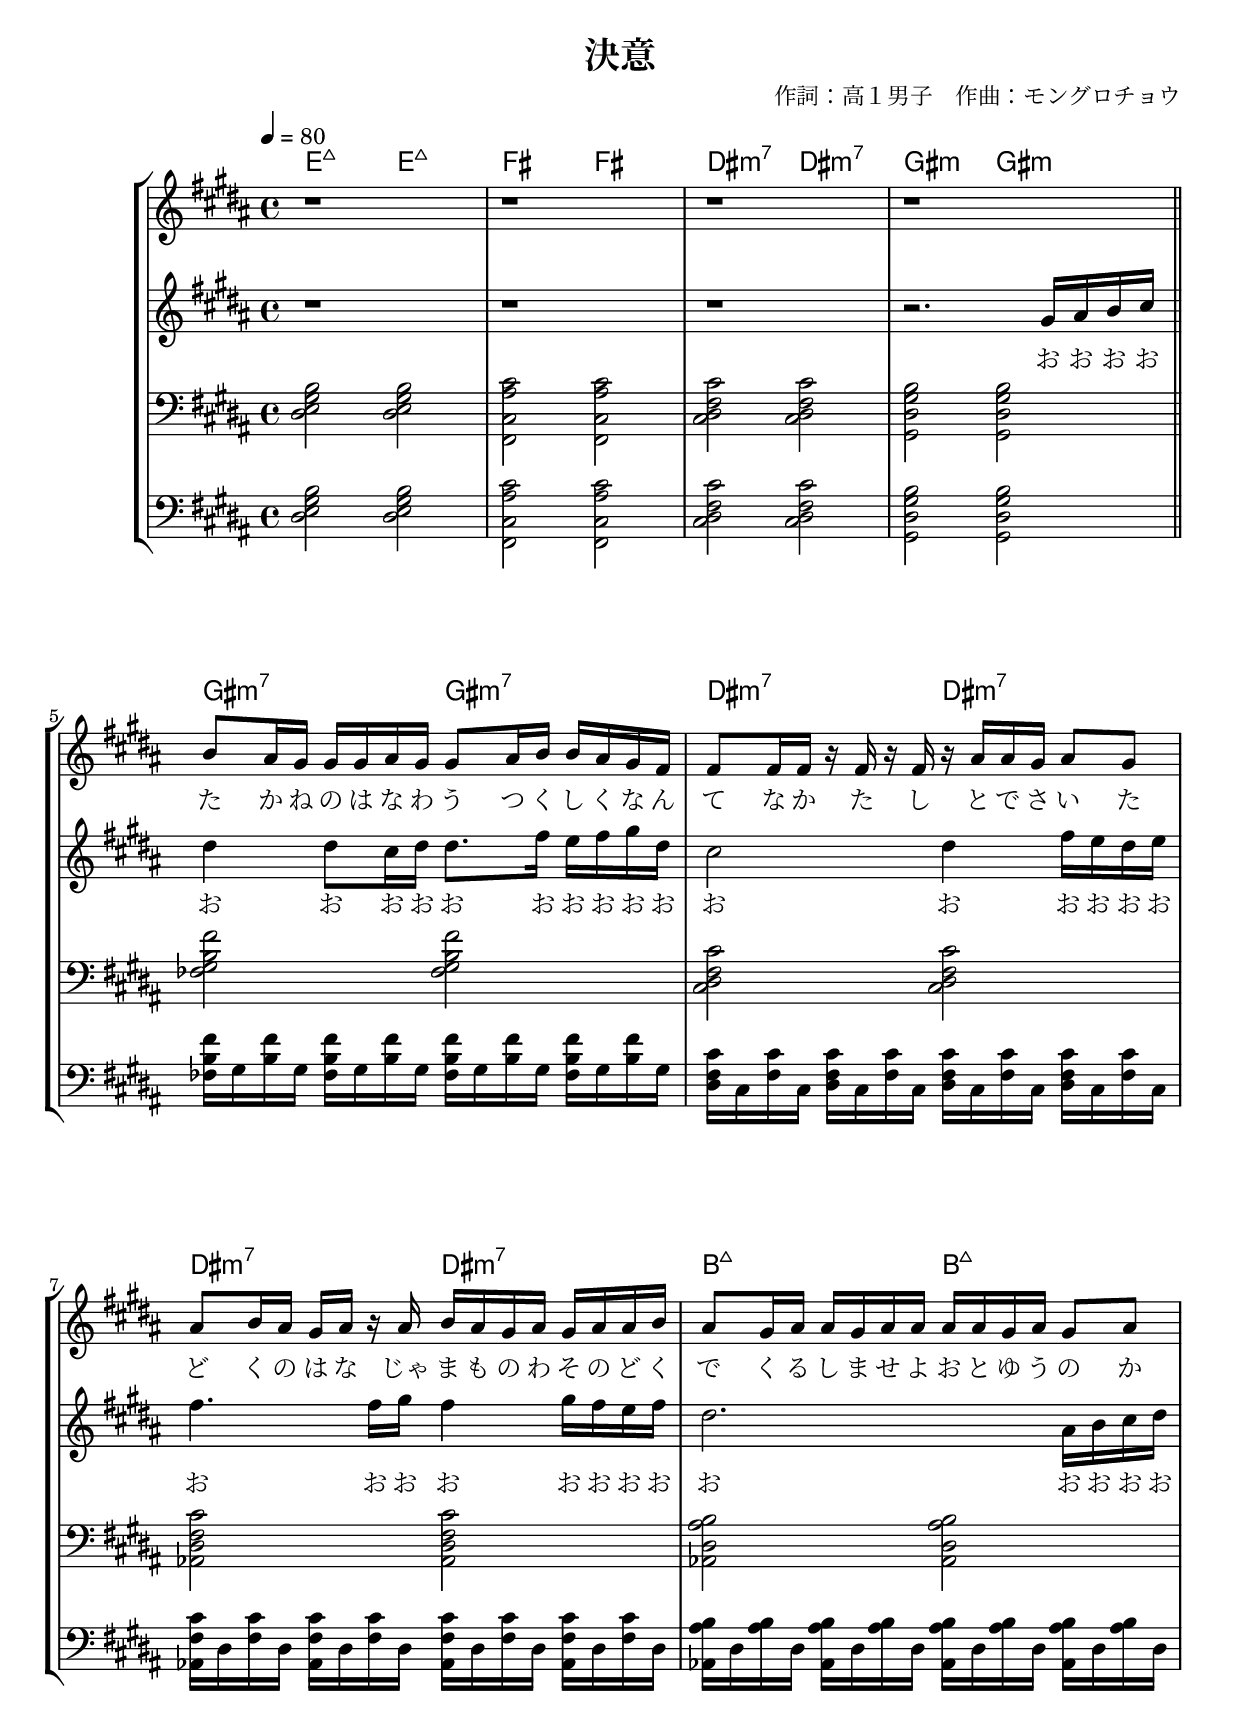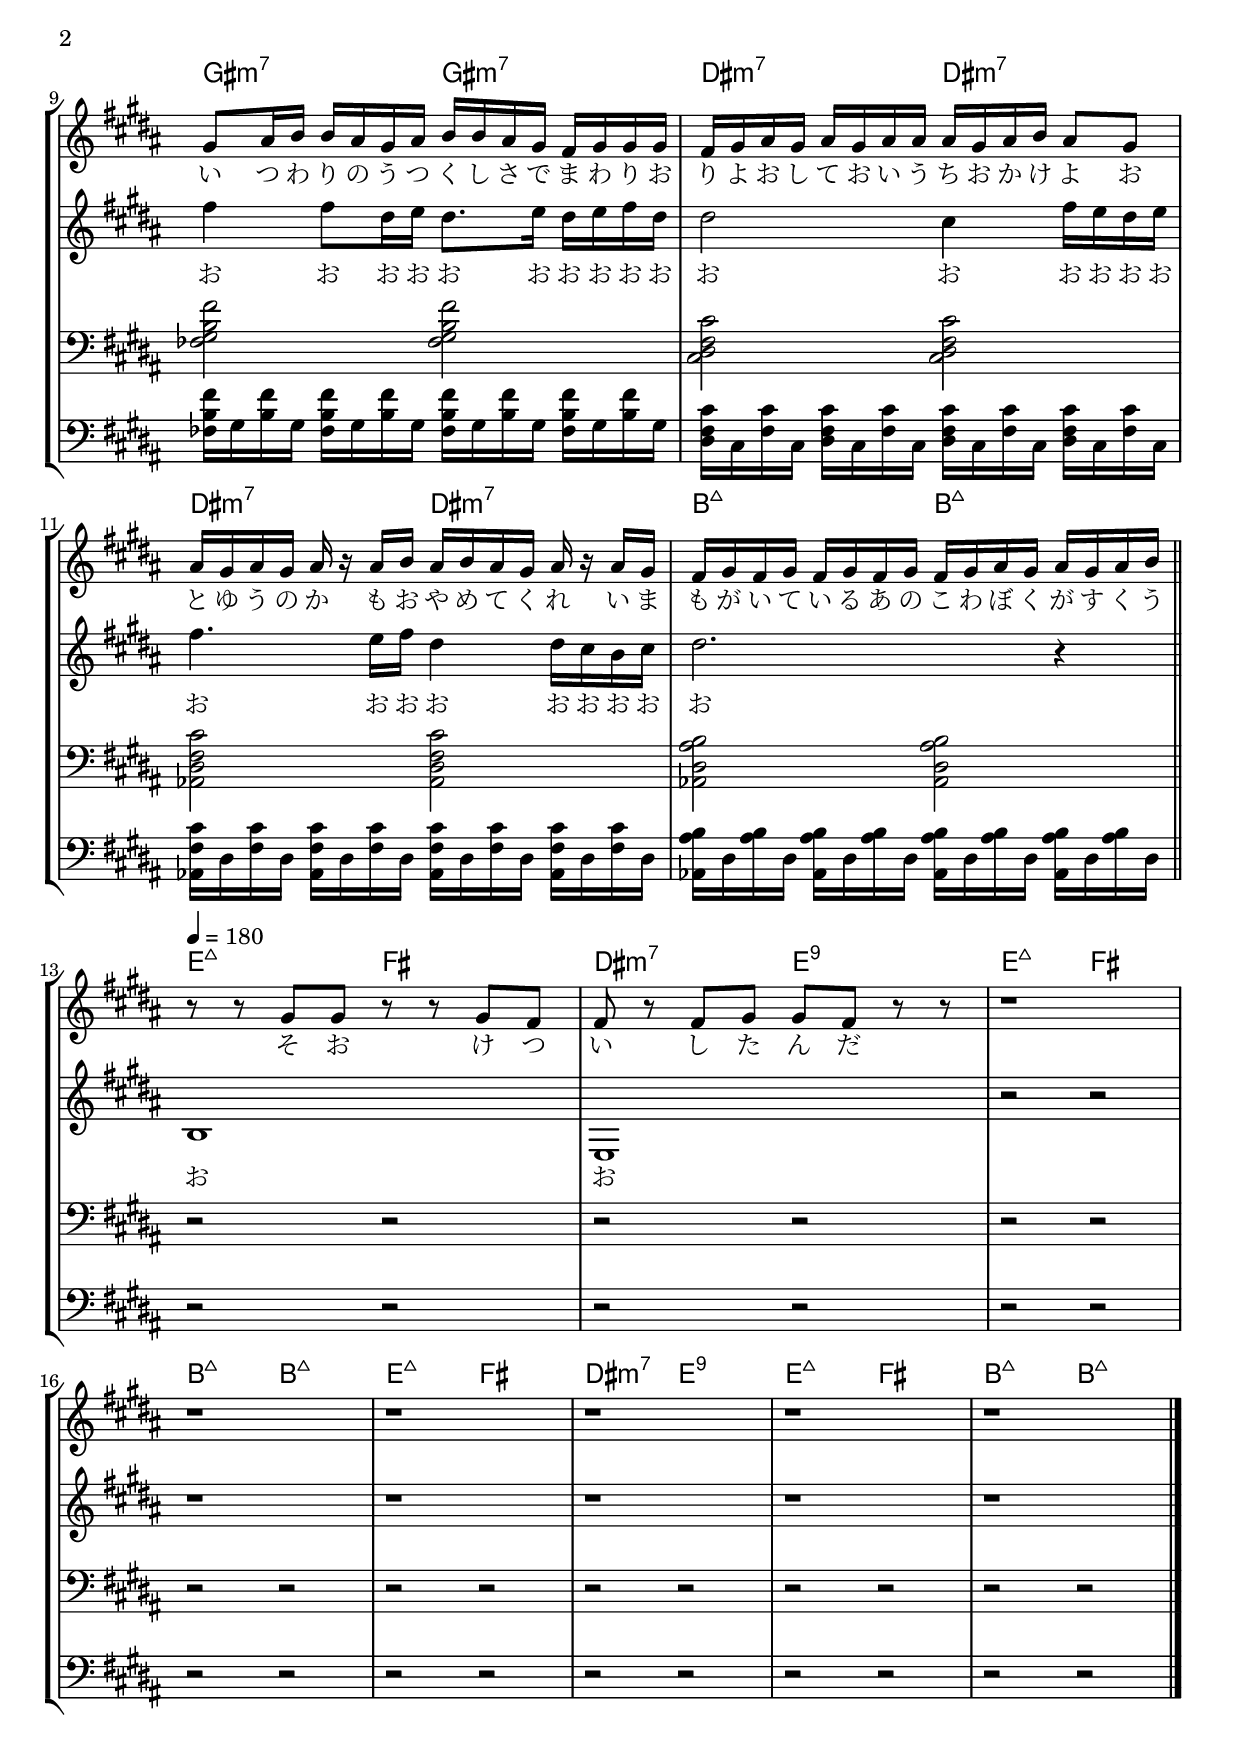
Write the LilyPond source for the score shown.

\version "2.12.1"

\header {
	title = \markup {決意}
	composer = \markup \center-column {作詞：高１男子　作曲：モングロチョウ}
}

harmony = \chordmode {
	e2:maj7 e:maj7 fis fis dis:min7 dis:min7 gis:m gis:m 

	gis:min7 gis:min7 dis:min7 dis:min7 dis:min7 dis:min7 b:maj7 b:maj7 gis:min7 gis:min7 dis:min7 dis:min7 dis:min7 dis:min7 b:maj7 b:maj7 

	e:maj7 fis dis:min7 e:9 e:maj7 fis b:maj7 b:maj7 e:maj7 fis dis:min7 e:9 e:maj7 fis b:maj7 b:maj7 
}

melody = {
	\key b \major
	\tempo 4 = 80
	r1 | r1 | r1 | r1   
	\set Staff.midiInstrument = #"mmi0.34"
	 b'8  ais'16  gis'16  gis'16  gis'16  ais'16  gis'16  gis'8  ais'16  b'16  b'16  ais'16  gis'16  fis'16 
	fis'8  fis'16  fis'16  r16  fis'16  r16  fis'16  r16  ais'16  ais'16  gis'16  ais'8  gis'8 
	ais'8  b'16  ais'16  gis'16  ais'16  r16  ais'16  b'16  ais'16  gis'16  ais'16  gis'16  ais'16  ais'16  b'16 
	ais'8  gis'16  ais'16  ais'16  gis'16  ais'16  ais'16  ais'16  ais'16  gis'16  ais'16  gis'8  ais'8 
	gis'8  ais'16  b'16  b'16  ais'16  gis'16  ais'16  b'16  b'16  ais'16  gis'16  fis'16  gis'16  gis'16  gis'16 
	fis'16  gis'16  ais'16  gis'16  ais'16  gis'16  ais'16  ais'16  ais'16  gis'16  ais'16  b'16  ais'8  gis'8 
	ais'16  gis'16  ais'16  gis'16  ais'16  r16  ais'16  b'16  ais'16  b'16  ais'16  gis'16  ais'16  r16  ais'16  gis'16 
	fis'16  gis'16  fis'16  gis'16  fis'16  gis'16  fis'16  gis'16  fis'16  gis'16  ais'16  gis'16  ais'16  gis'16  ais'16  b'16
	\set Staff.midiInstrument = #"mmi0.34"
		\tempo 4 = 180
r8  r8  gis'8  gis'8  r8  r8  gis'8  fis'8 
	fis'8  r8  fis'8  gis'8  gis'8  fis'8  r8  r8
	r1 r1 r1 r1 r1 r1 	\bar "|."
}

words = \lyricmode {
	
	た  か  ね  の  は  な  わ  う  つ  く  し  く  な  ん  て  な  か  た  し  と  で  さ  い  た  ど  く  の  は  な  じゃ  ま  も  の  わ  そ  の  ど  く  で  く  る  し  ま  せ  よ  お  と  ゆ  う  の  か  い  つ  わ  り  の  う  つ  く  し  さ  で  ま  わ  り  お  り  よ  お  し  て  お  い  う  ち  お  か  け  よ  お  と  ゆ  う  の  か  も  お  や  め  て  く  れ  い  ま  も  が  い  て  い  る  あ  の  こ  わ  ぼ  く  が  す  く  う  
	そ  お  け  つ  い  し  た  ん  だ  
}

secondmelody = {
	\key b \major
	\tempo 4 = 80
	r1 | r1 | r1 | r2. 
	\set Staff.midiInstrument = #"Pad 4 (choir)"
	gis'16  ais'16  b'16  cis''16 
	dis''4  dis''8  cis''16  dis''16  dis''8.  fis''16  e''16  fis''16  gis''16  dis''16 
	cis''2  dis''4  fis''16  e''16  dis''16  e''16 
	fis''4.  fis''16  gis''16  fis''4  gis''16  fis''16  e''16  fis''16 
	dis''2.  ais'16  b'16  cis''16  dis''16 
	fis''4  fis''8  dis''16  e''16  dis''8.  e''16  dis''16  e''16  fis''16  dis''16 
	dis''2  cis''4  fis''16  e''16  dis''16  e''16 
	fis''4.  e''16  fis''16  dis''4  dis''16  cis''16  b'16  cis''16 
	dis''2.  	r4 	\set Staff.midiInstrument = #"FX 2 (soundtrack)"
		\tempo 4 = 180
b1 
	e1 
	r2  r2~ 
	r1
 	r1 r1 r1 r1 	\bar "|."
}

secondwords = \lyricmode {
	
	お  お  お  お  お  お  お  お  お  お  お  お  お  お  お  お  お  お  お  お  お  お  お  お  お  お  お  お  お  お  お  お  お  お  お  お  お  お  お  お  お  お  お  お  お  お  お  お  お  お  お  お  お  お  お  お  お  お  
	お  お  
}

tempochange = {
	\tempo 4 = 80
	r1 | r1 | r1 | r1 \bar "||"
	\tempo 4 = 80
	r1 | r1 | r1 | r1 | r1 | r1 | r1 | r1 \bar "||"
	\tempo 4 = 180
	r1 | r1 | r1 | r1 | r1 | r1 | r1 | r1 \bar "|."
}

mainacc = {
	\clef bass
	\set Staff.midiInstrument = #"FX 2 (soundtrack)"
	\key b \major
	\tempo 4 = 80
	<e dis gis b>2
	<e dis gis b>2
	<fis, cis ais cis'>2
	<fis, cis ais cis'>2
	<dis cis fis cis'>2
	<dis cis fis cis'>2
	<gis, dis gis b>2
	<gis, dis gis b>2
	\bar "||"

	\set Staff.midiInstrument = #"FX 2 (soundtrack)"
	<fes gis b fis'>2
	<fes gis b fis'>2
	<dis cis fis cis'>2
	<dis cis fis cis'>2
	<as, dis fis cis'>2
	<as, dis fis cis'>2
	<as, dis ais b>2
	<as, dis ais b>2
	<fes gis b fis'>2
	<fes gis b fis'>2
	<dis cis fis cis'>2
	<dis cis fis cis'>2
	<as, dis fis cis'>2
	<as, dis fis cis'>2
	<as, dis ais b>2
	<as, dis ais b>2
	\bar "||"

	\set Staff.midiInstrument = #"FX 2 (soundtrack)"
	\tempo 4 = 180
	r2
	r2
	r2
	r2
	r2
	r2
	r2
	r2
	r2
	r2
	r2
	r2
	r2
	r2
	r2
	r2
	\bar "|."
}

subacc = {
	\clef bass
	\set Staff.midiInstrument = #"FX 7 (echoes)"
	\key b \major
	\tempo 4 = 80
	<e dis gis b>2
	<e dis gis b>2
	<fis, cis ais cis'>2
	<fis, cis ais cis'>2
	<dis cis fis cis'>2
	<dis cis fis cis'>2
	<gis, dis gis b>2
	<gis, dis gis b>2
	\bar "||"

	\set Staff.midiInstrument = #"FX 7 (echoes)"
	<fes b fis'>16 gis16 <b fis'>16 gis16   <fes b fis'>16 gis16 <b fis'>16 gis16
	<fes b fis'>16 gis16 <b fis'>16 gis16   <fes b fis'>16 gis16 <b fis'>16 gis16
	<dis fis cis'>16 cis16 <fis cis'>16 cis16   <dis fis cis'>16 cis16 <fis cis'>16 cis16
	<dis fis cis'>16 cis16 <fis cis'>16 cis16   <dis fis cis'>16 cis16 <fis cis'>16 cis16
	<as, fis cis'>16 dis16 <fis cis'>16 dis16   <as, fis cis'>16 dis16 <fis cis'>16 dis16
	<as, fis cis'>16 dis16 <fis cis'>16 dis16   <as, fis cis'>16 dis16 <fis cis'>16 dis16
	<as, ais b>16 dis16 <ais b>16 dis16   <as, ais b>16 dis16 <ais b>16 dis16
	<as, ais b>16 dis16 <ais b>16 dis16   <as, ais b>16 dis16 <ais b>16 dis16
	<fes b fis'>16 gis16 <b fis'>16 gis16   <fes b fis'>16 gis16 <b fis'>16 gis16
	<fes b fis'>16 gis16 <b fis'>16 gis16   <fes b fis'>16 gis16 <b fis'>16 gis16
	<dis fis cis'>16 cis16 <fis cis'>16 cis16   <dis fis cis'>16 cis16 <fis cis'>16 cis16
	<dis fis cis'>16 cis16 <fis cis'>16 cis16   <dis fis cis'>16 cis16 <fis cis'>16 cis16
	<as, fis cis'>16 dis16 <fis cis'>16 dis16   <as, fis cis'>16 dis16 <fis cis'>16 dis16
	<as, fis cis'>16 dis16 <fis cis'>16 dis16   <as, fis cis'>16 dis16 <fis cis'>16 dis16
	<as, ais b>16 dis16 <ais b>16 dis16   <as, ais b>16 dis16 <ais b>16 dis16
	<as, ais b>16 dis16 <ais b>16 dis16   <as, ais b>16 dis16 <ais b>16 dis16
	\bar "||"

	\set Staff.midiInstrument = #"FX 7 (echoes)"
	\tempo 4 = 180
	r2
	r2
	r2
	r2
	r2
	r2
	r2
	r2
	r2
	r2
	r2
	r2
	r2
	r2
	r2
	r2
	\bar "|."
}

percA = {
	\drummode {
	r1 |r1 |r1 |r1 \bar "||"
	r1  |r2. hho4  |r1  |r2. hho4  |r1  |r2. hho4  |r1  |r2. hho4  \bar "||"
	r1 |r1 |r1 |r1 |r1 |r1 |r1 |r1 \bar "|."
	}
}

percB = {
	\drummode {
	r1 |r1 |r1 |r1 \bar "||"
	r16 hhp16 hhp8 hhp16 hhp8 hhp2 r16  |r16 hhp16 hhp8 hhp16 hhp8 hhp2 r16  |r16 hhp16 hhp8 hhp16 hhp8 hhp2 r16  |r16 hhp16 hhp8 hhp16 hhp8 hhp2 r16  |r16 hhp16 hhp8 hhp16 hhp8 hhp2 r16  |r16 hhp16 hhp8 hhp16 hhp8 hhp2 r16  |r16 hhp16 hhp8 hhp16 hhp8 hhp2 r16  |r16 hhp16 hhp8 hhp16 hhp8 hhp2 hhp16  \bar "||"
	r1 |r1 |r1 |r1 |r1 |r1 |r1 |r1 \bar "|."
	}
}

percC = {
	\drummode {
	r1 |r1 |r1 |r1 \bar "||"
	hh8. hh8. hh2 r8  |hh8. hh8. hh2 hh8  |hh8. hh8. hh2 r8  |hh8. hh8. hh2 hh8  |hh8. hh8. hh2 r8  |hh8. hh8. hh2 hh8  |hh8. hh8. hh2 r8  |hh8. hh8. hh4 hh4 hh8  \bar "||"
	r1 |r1 |r1 |r1 |r1 |r1 |r1 |r1 \bar "|."
	}
}

percD = {
	\drummode {
	r1 |r1 |r1 |r1 \bar "||"
	r2 ss2  |r2 ss2  |r2 ss2  |r2 ss2  |r2 ss2  |r2 ss2  |r2 ss2  |r2 ss2  \bar "||"
	r1 |r1 |r1 |r1 |r1 |r1 |r1 |r1 \bar "|."
	}
}

percE = {
	\drummode {
	r1 |r1 |r1 |r1 \bar "||"
	bd2 r8 bd4 bd8  |bd4. bd4 bd4 bd8  |bd2 r8 bd4 bd8  |bd4. bd4 bd4 bd8  |bd2 r8 bd4 bd8  |bd4. bd4 bd4 bd8  |bd2 r8 bd4 bd8  |bd4. bd4 bd4.  \bar "||"
	r1 |r1 |r1 |r1 |r1 |r1 |r1 |r1 \bar "|."
	}
}

\score {
	<<
		\new StaffGroup <<
			\new ChordNames {\harmony}
			\new Voice = "melody" {\melody}
			\new Lyrics \lyricsto "melody" \words
			\new Voice = "secondmelody" {\secondmelody}
			\new Lyrics \lyricsto "secondmelody" \secondwords
			\new Staff = "mainacc" {\mainacc}
			\new Staff = "subacc" {\subacc}
		>>
	>>
	\layout { }
}
